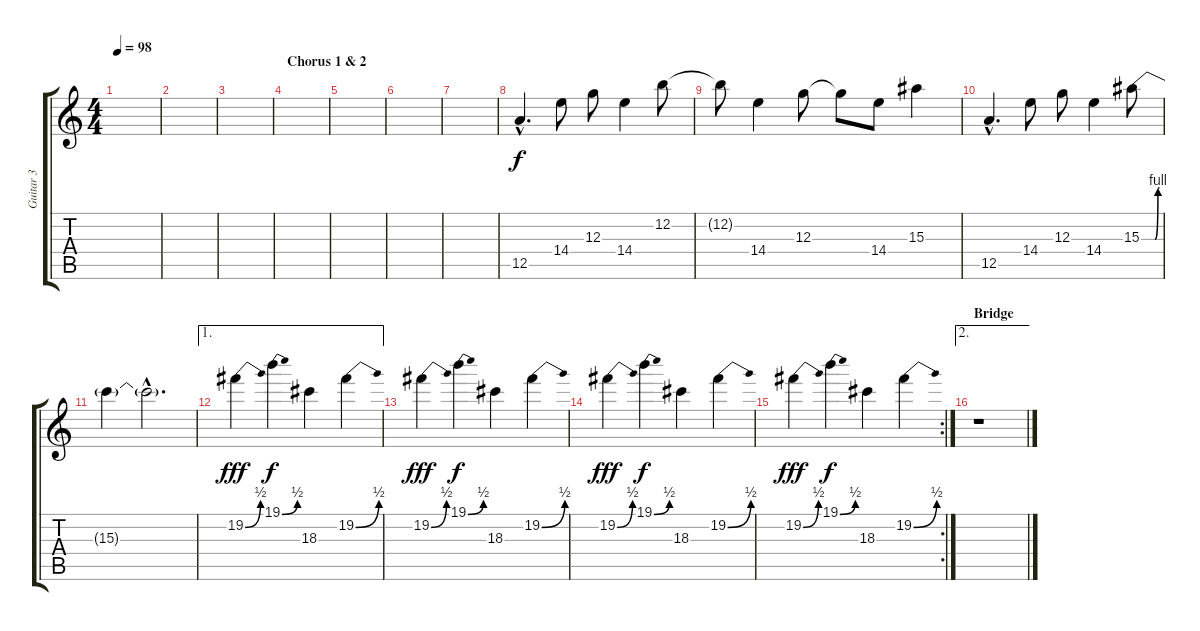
\track ("Guitar 3" "Guitar 3") {instrument overdrivenguitar}
\staff {score tabs}
\tuning (E4 B3 G3 D3 A2 E2) {hide}
\ts (4 4)
\tempo 98
\clef g2
\ks c
|
|
|
\section ("" "Chorus 1 & 2")
|
|
|
|
12.5{hac}.4{d volume 16 balance 8 instrument overdrivenguitar} 14.4.8 12.3.8 14.4.4 12.2.8 |
12.2{t}.8 14.4.4 12.3.8 12.3{t}.8 14.4.8 15.3.4 |
12.5{hac}.4{d} 14.4.8 12.3.8 14.4.4 15.3{be (custom 0 0 45 0 55 4 60 4)}.8 |
15.3{t}.4 15.3{hac t}.2{d} |
\ae 1
19.2{be (bend 0 0 60 2)}.4{dy fff volume 9 balance 12 instrument distortionguitar} 19.1{be (bend 0 0 60 2)}.4{dy f} 18.3.4 19.2{be (bend 0 0 60 2)}.4 |
19.2{be (bend 0 0 60 2)}.4{dy fff} 19.1{be (bend 0 0 60 2)}.4{dy f} 18.3.4 19.2{be (bend 0 0 60 2)}.4 |
19.2{be (bend 0 0 60 2)}.4{dy fff} 19.1{be (bend 0 0 60 2)}.4{dy f} 18.3.4 19.2{be (bend 0 0 60 2)}.4 |
\rc 2
19.2{be (bend 0 0 60 2)}.4{dy fff} 19.1{be (bend 0 0 60 2)}.4{dy f} 18.3.4 19.2{be (bend 0 0 60 2)}.4 |
\ae 2
\section ("" "Bridge")
r.1
